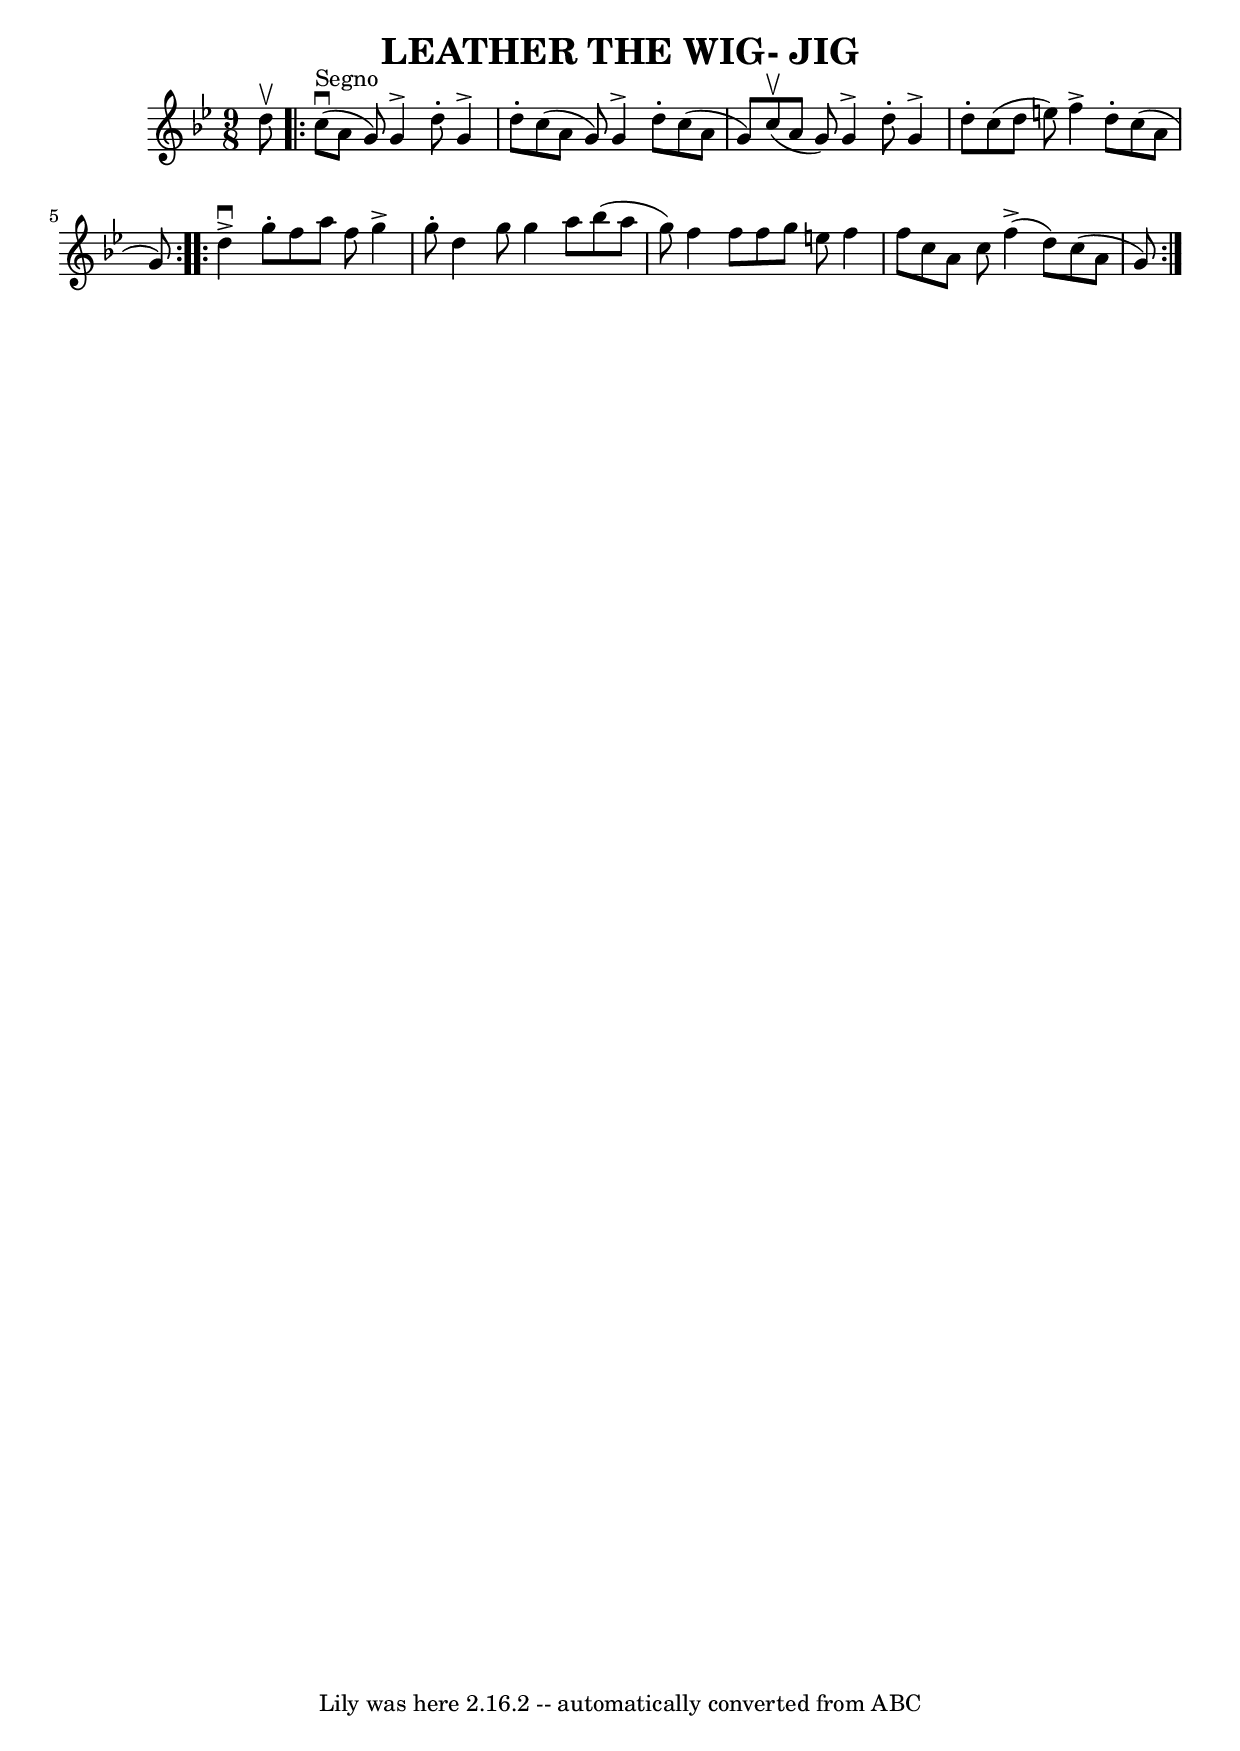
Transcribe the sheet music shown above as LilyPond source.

\version "2.7.40"
\include "Mammoth.ily"
\header {
	%% book = "Ryan's Mammoth Collection of Fiddle Tunes"
	crossRefNumber = "1"
	footnotes = ""
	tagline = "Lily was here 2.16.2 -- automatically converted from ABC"
	title = "LEATHER THE WIG- JIG"
}
voicedefault =  {


\time 9/8 
\key g \minor d''8^\upbow         \repeat volta 2 { c''8 
^"Segno"(^\downbow a'8 g'8) g'4^\accent d''8 -. g'4^\accent   
d''8 -.   |
 c''8 (a'8 g'8) g'4^\accent d''8 -. c''8 (
 a'8 g'8)       |
 c''8 (^\upbow a'8 g'8) g'4 
^\accent d''8 -. g'4^\accent d''8 -.   |
 c''8 (d''8 e''8  
-) f''4^\accent d''8 -. c''8 (a'8 g'8)   }     
\repeat volta 2 { d''4^\downbow^\accent g''8 -. f''8 a''8 f''8    
g''4^\accent g''8 -.   |
 d''4 g''8 g''4 a''8 bes''8 (
a''8 g''8)       |
 f''4 f''8 f''8 g''8 e''8 f''4  
 f''8    |
 c''8 a'8 c''8 f''4 (^\accent d''8) c''8 
(a'8 g'8)     }   
}

\score{
    <<

	\context Staff="default"
	{
	    \voicedefault 
	}

    >>
	\layout {
	}
	\midi {}
}
